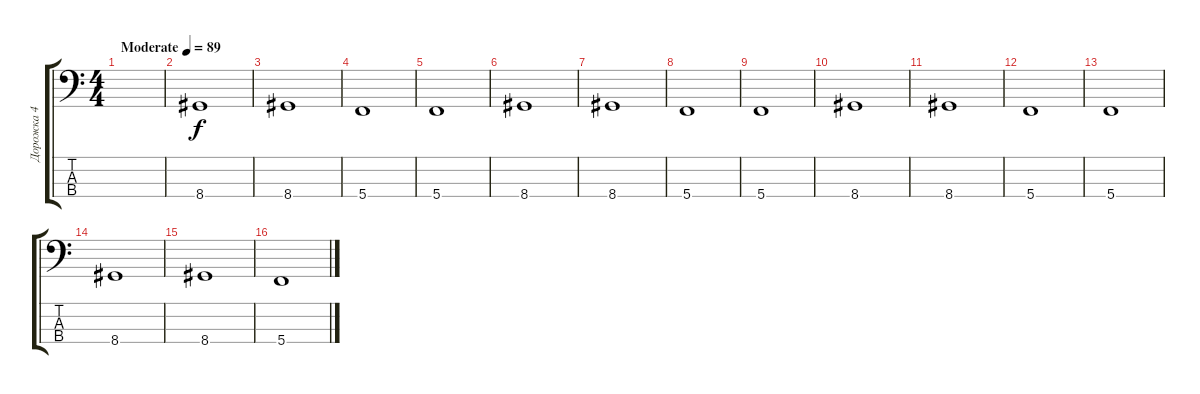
\track ("Дорожка 4" "Дорожка 4") {instrument electricbassfinger}
\staff {score tabs}
\tuning (F2 C2 G1 C1) {hide}
\ts (4 4)
\tempo (89 "Moderate")
\clef f4
\ks c
|
8.4.1 |
8.4.1 |
5.4.1 |
5.4.1 |
8.4.1 |
8.4.1 |
5.4.1 |
5.4.1 |
8.4.1 |
8.4.1 |
5.4.1 |
5.4.1 |
8.4.1 |
8.4.1 |
5.4.1
